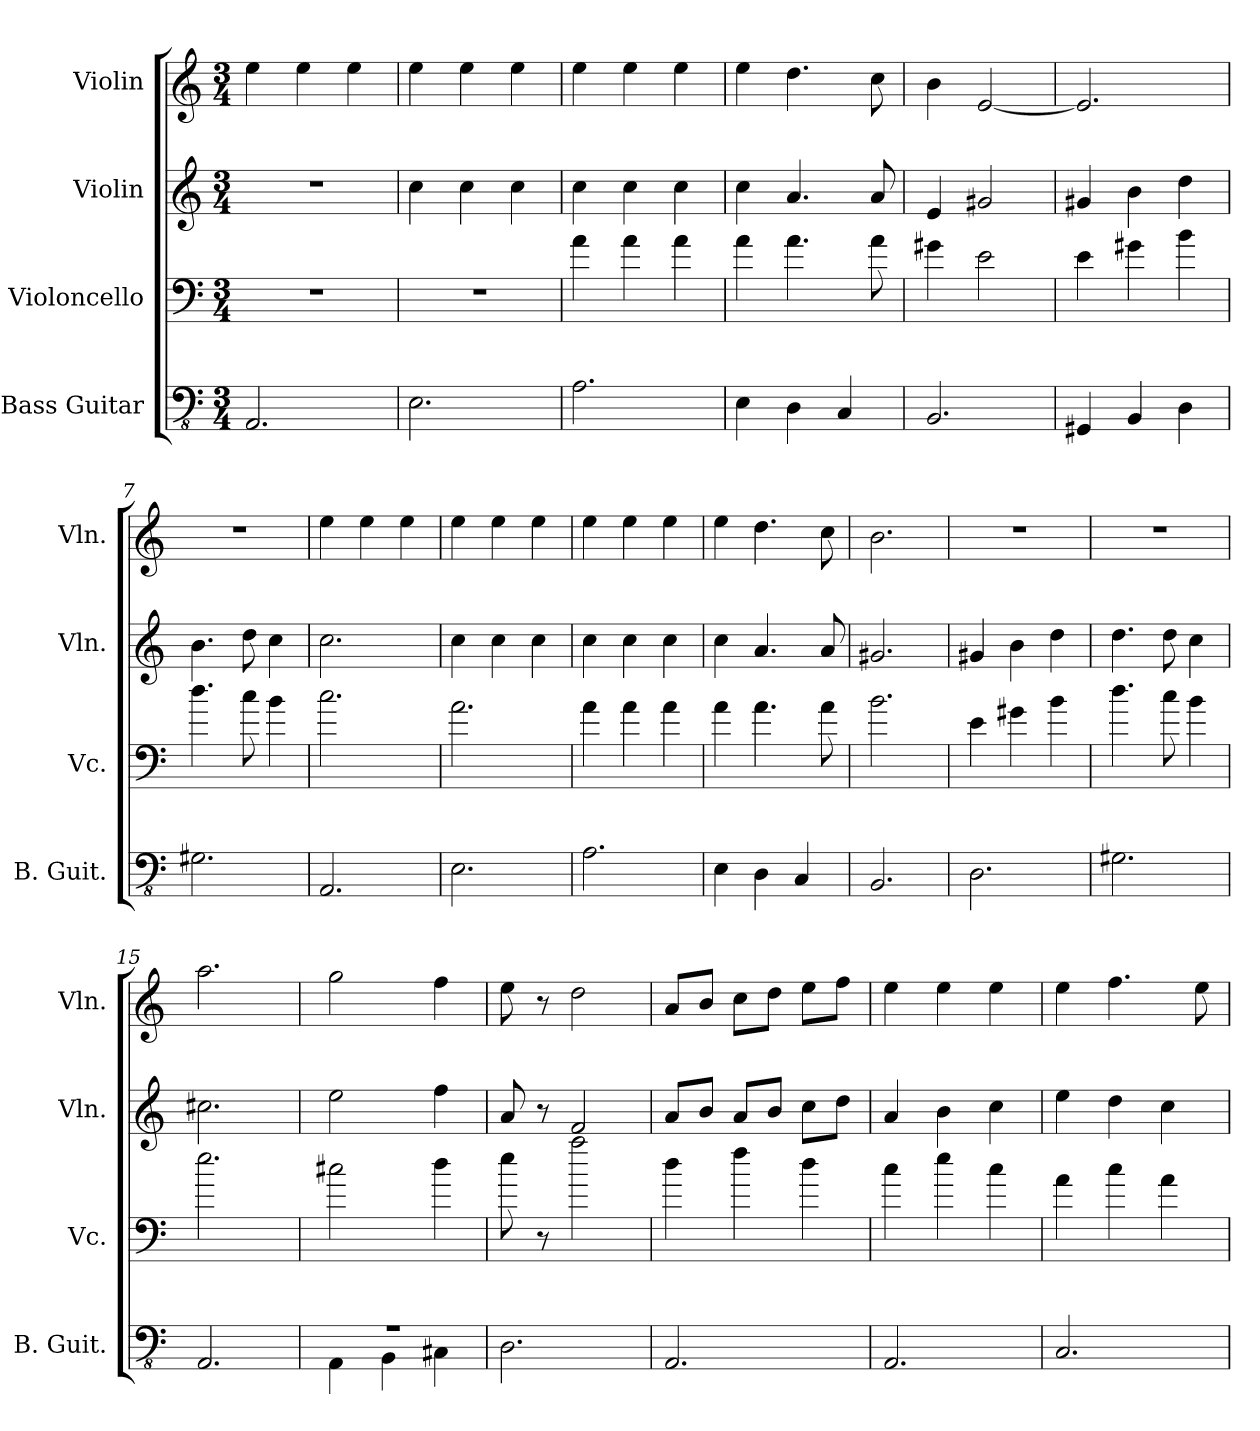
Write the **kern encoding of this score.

**kern	**kern	**kern	**kern
*part4	*part3	*part2	*part1
*staff4	*staff3	*staff2	*staff1
*I"Bass Guitar	*I"Violoncello	*I"Violin	*I"Violin
*I'B. Guit.	*I'Vc.	*I'Vln.	*I'Vln.
*clefFv4	*clefF4	*clefG2	*clefG2
*	*ITrd7c12	*	*
*k[]	*k[]	*k[]	*k[]
*M3/4	*M3/4	*M3/4	*M3/4
*MM110	*MM110	*MM110	*MM110
=1	=1	=1	=1
2.AAA/	2.r	2.r	4ee\
.	.	.	4ee\
.	.	.	4ee\
=2	=2	=2	=2
2.EE\	2.r	4cc\	4ee\
.	.	4cc\	4ee\
.	.	4cc\	4ee\
=3	=3	=3	=3
2.AA\	4A\	4cc\	4ee\
.	4A\	4cc\	4ee\
.	4A\	4cc\	4ee\
=4	=4	=4	=4
4EE\	4A\	4cc\	4ee\
4DD\	4.A\	4.a/	4.dd\
4CC/	.	.	.
.	8A\	8a/	8cc\
=5	=5	=5	=5
2.BBB/	4G#X\	4e/	4b\
.	2E\	2g#X/	[2e/
=6	=6	=6	=6
4GGG#X/	4E\	4g#X/	2.e/]
4BBB/	4G#X\	4b\	.
4DD\	4B\	4dd\	.
=7	=7	=7	=7
2.GG#X\	4.d\	4.b\	2.r
.	8c\	8dd\	.
.	4B\	4cc\	.
=8	=8	=8	=8
2.AAA/	2.c\	2.cc\	4ee\
.	.	.	4ee\
.	.	.	4ee\
=9	=9	=9	=9
2.EE\	2.A\	4cc\	4ee\
.	.	4cc\	4ee\
.	.	4cc\	4ee\
=10	=10	=10	=10
2.AA\	4A\	4cc\	4ee\
.	4A\	4cc\	4ee\
.	4A\	4cc\	4ee\
=11	=11	=11	=11
4EE\	4A\	4cc\	4ee\
4DD\	4.A\	4.a/	4.dd\
4CC/	.	.	.
.	8A\	8a/	8cc\
=12	=12	=12	=12
2.BBB/	2.B\	2.g#X/	2.b\
!!LO:LB:g=z
=13	=13	=13	=13
2.DD\	4E\	4g#X/	2.r
.	4G#X\	4b\	.
.	4B\	4dd\	.
=14	=14	=14	=14
2.GG#X\	4.d\	4.dd\	2.r
.	8c\	8dd\	.
.	4B\	4cc\	.
=15	=15	=15	=15
2.AAA/	2.e\	2.cc#X\	2.aa\
=16	=16	=16	=16
*^	*	*	*
2.r	4AAA\	2c#X\	2ee\	2gg\
.	4BBB\	.	.	.
.	4CC#X\	4d\	4ff\	4ff\
*v	*v	*	*	*
=17	=17	=17	=17
2.DD\	8e\	8a/	8ee\
.	8r	8r	8r
.	2a\	2f/	2dd\
=18	=18	=18	=18
2.AAA/	4d\	8a/L	8a/L
.	.	8b/J	8b/J
.	4f\	8a/L	8cc\L
.	.	8b/J	8dd\J
.	4d\	8cc\L	8ee\L
.	.	8dd\J	8ff\J
=19	=19	=19	=19
2.AAA/	4c\	4a/	4ee\
.	4e\	4b\	4ee\
.	4c\	4cc\	4ee\
=20	=20	=20	=20
2.CC/	4A\	4ee\	4ee\
.	4c\	4dd\	4.ff\
.	4A\	4cc\	.
.	.	.	8ee\
=	=	=	=
*-	*-	*-	*-
